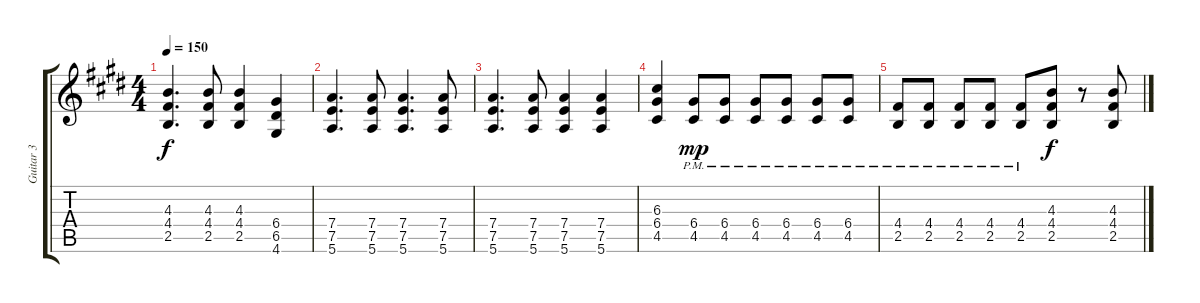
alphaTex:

\track ("Guitar 3" "Guitar 3") {instrument overdrivenguitar}
\staff {score tabs}
\tuning (E4 B3 G3 D3 A2 E2) {hide}
\ts (4 4)
\tempo 150
\clef g2
\ks e
(4.3 4.4 2.5).4{d dy f} (4.3 4.4 2.5).8 (4.3 4.4 2.5).4 (6.4 6.5 4.6).4 |
(7.4 7.5 5.6).4{d} (7.4 7.5 5.6).8 (7.4 7.5 5.6).4{d} (7.4 7.5 5.6).8 |
(7.4 7.5 5.6).4{d} (7.4 7.5 5.6).8 (7.4 7.5 5.6).4 (7.4 7.5 5.6).4 |
(6.3 6.4 4.5).4 (6.4{pm} 4.5{pm}).8{dy mp} (6.4{pm} 4.5{pm}).8 (6.4{pm} 4.5{pm}).8 (6.4{pm} 4.5{pm}).8 (6.4{pm} 4.5{pm}).8 (6.4{pm} 4.5{pm}).8 |
(4.4{pm} 2.5{pm}).8 (4.4{pm} 2.5{pm}).8 (4.4{pm} 2.5{pm}).8 (4.4{pm} 2.5{pm}).8 (4.4{pm} 2.5{pm}).8 (4.3 4.4 2.5).8{dy f} r.8 (4.3 4.4 2.5).8
